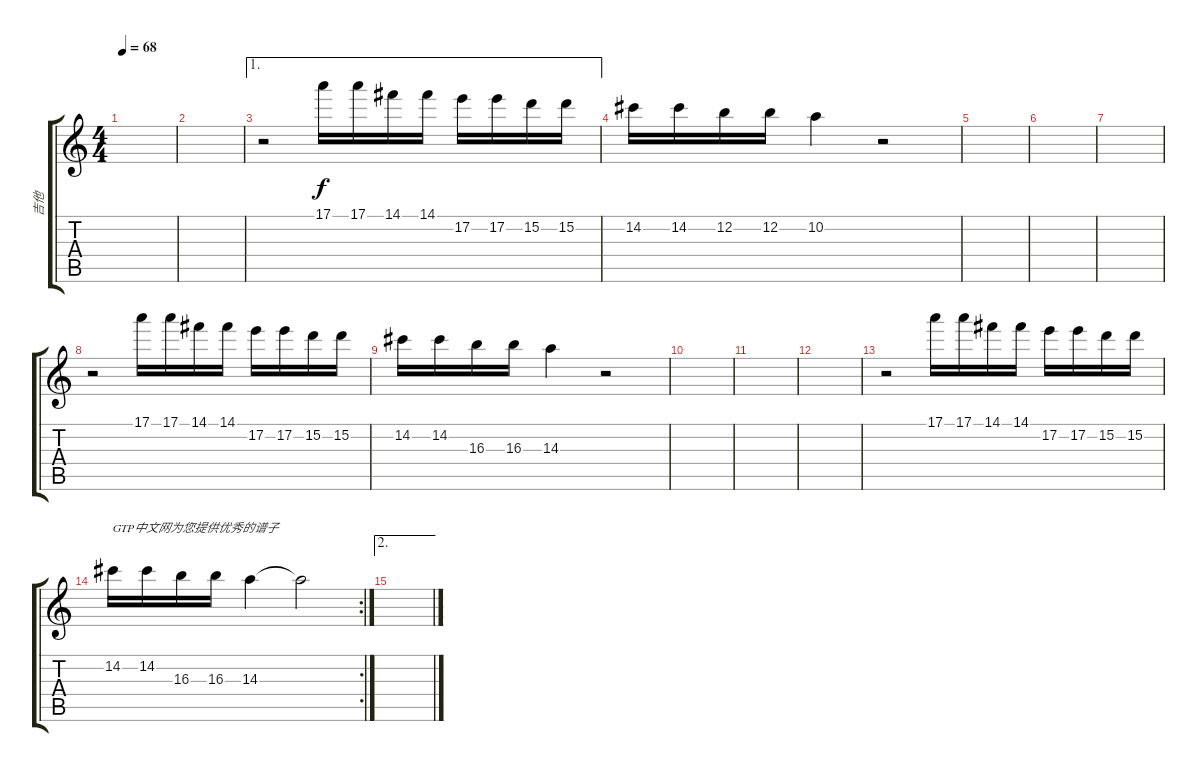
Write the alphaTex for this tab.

\track ("吉他" "吉他") {instrument electricguitarjazz}
\staff {score tabs}
\tuning (E4 B3 G3 D3 A2 E2) {hide}
\ts (4 4)
\tempo 68
\clef g2
\ks c
|
|
\ae 1
r.2 17.1.16 17.1.16 14.1.16 14.1.16 17.2.16 17.2.16 15.2.16 15.2.16 |
14.2.16 14.2.16 12.2.16 12.2.16 10.2.4 r.2 |
|
|
|
r.2 17.1.16 17.1.16 14.1.16 14.1.16 17.2.16 17.2.16 15.2.16 15.2.16 |
14.2.16 14.2.16 16.3.16 16.3.16 14.3.4 r.2 |
|
|
|
r.2 17.1.16 17.1.16 14.1.16 14.1.16 17.2.16 17.2.16 15.2.16 15.2.16 |
\rc 2
14.2.16{txt "GTP中文网为您提供优秀的谱子"} 14.2.16 16.3.16 16.3.16 14.3.4 14.3{t}.2 |
\ae 2
